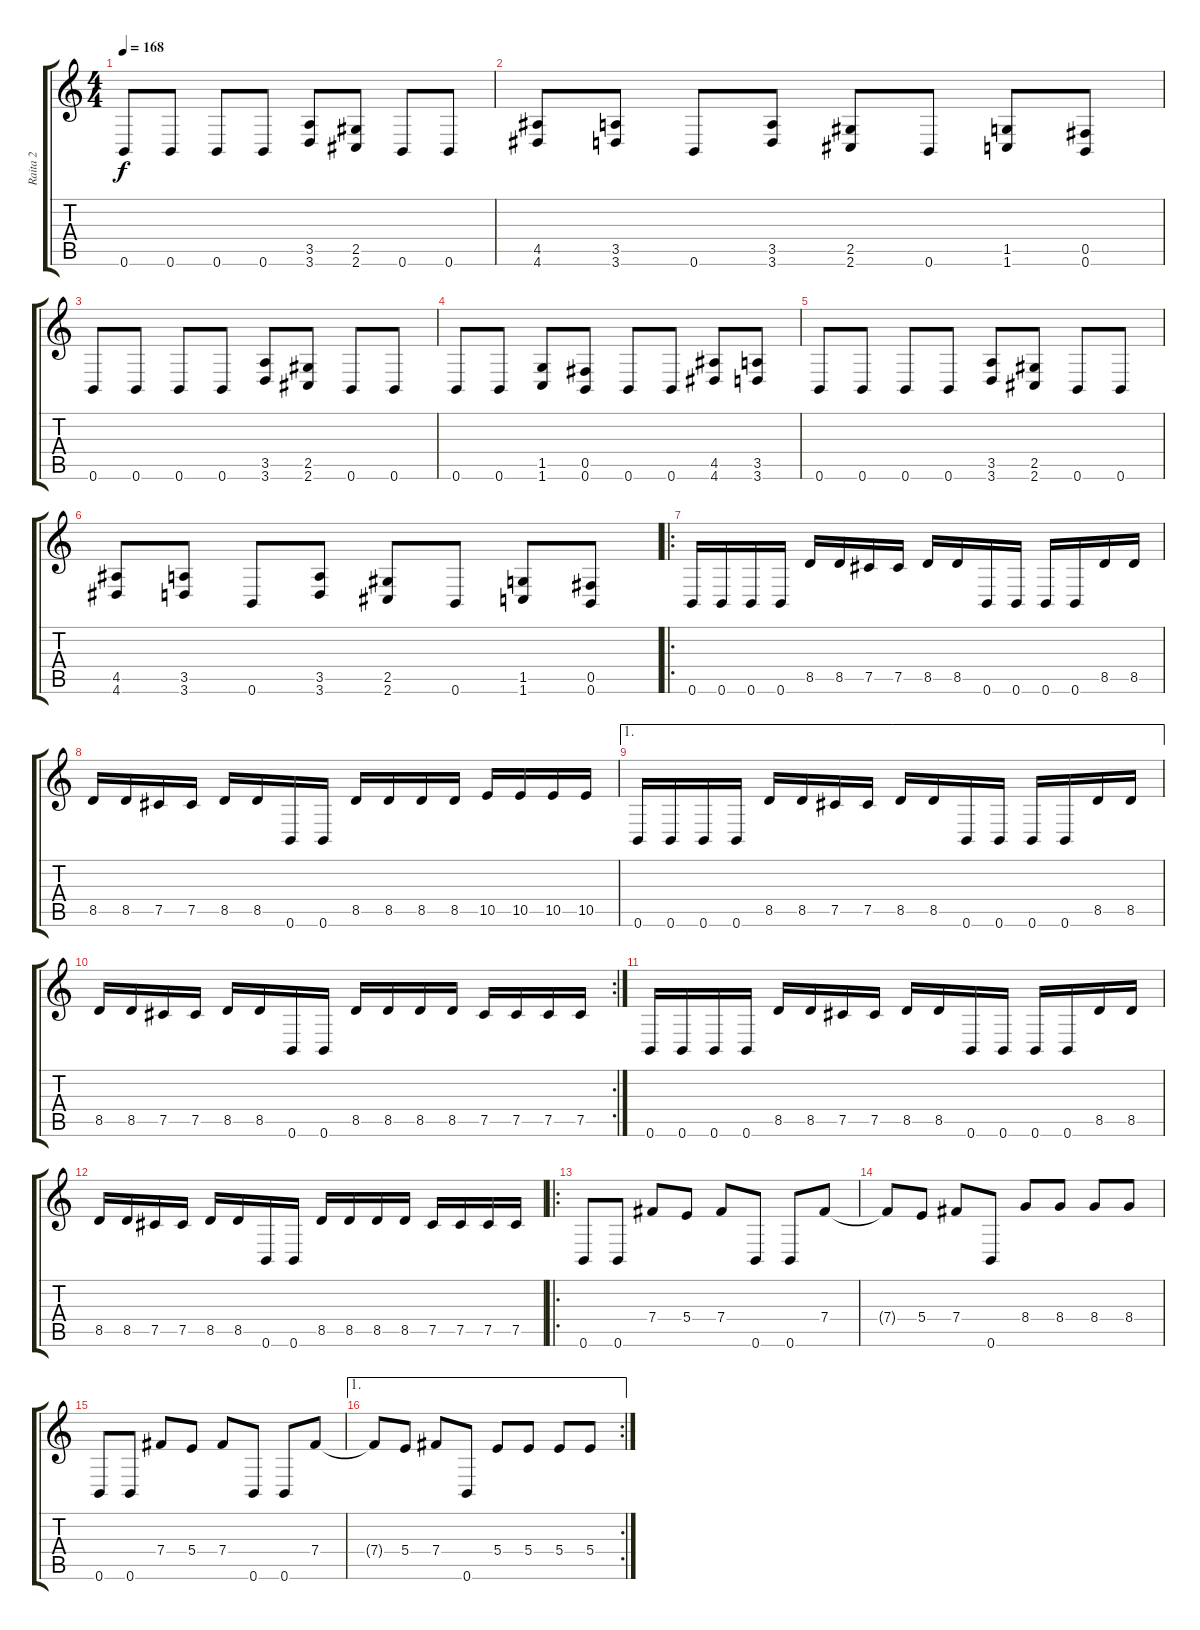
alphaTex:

\track ("Raita 2" "Raita 2") {instrument distortionguitar}
\staff {score tabs}
\tuning (Db4 Ab3 E3 B2 Gb2 B1) {hide}
\ts (4 4)
\tempo 168
\clef g2
\ks c
0.6.8{dy f} 0.6.8 0.6.8 0.6.8 (3.5 3.6).8 (2.5 2.6).8 0.6.8 0.6.8 |
(4.5 4.6).8 (3.5 3.6).8 0.6.8 (3.5 3.6).8 (2.5 2.6).8 0.6.8 (1.5 1.6).8 (0.5 0.6).8 |
0.6.8 0.6.8 0.6.8 0.6.8 (3.5 3.6).8 (2.5 2.6).8 0.6.8 0.6.8 |
0.6.8 0.6.8 (1.5 1.6).8 (0.5 0.6).8 0.6.8 0.6.8 (4.5 4.6).8 (3.5 3.6).8 |
0.6.8 0.6.8 0.6.8 0.6.8 (3.5 3.6).8 (2.5 2.6).8 0.6.8 0.6.8 |
(4.5 4.6).8 (3.5 3.6).8 0.6.8 (3.5 3.6).8 (2.5 2.6).8 0.6.8 (1.5 1.6).8 (0.5 0.6).8 |
\ro
0.6.16 0.6.16 0.6.16 0.6.16 8.5.16 8.5.16 7.5.16 7.5.16 8.5.16 8.5.16 0.6.16 0.6.16 0.6.16 0.6.16 8.5.16 8.5.16 |
8.5.16 8.5.16 7.5.16 7.5.16 8.5.16 8.5.16 0.6.16 0.6.16 8.5.16 8.5.16 8.5.16 8.5.16 10.5.16 10.5.16 10.5.16 10.5.16 |
\ae 1
0.6.16 0.6.16 0.6.16 0.6.16 8.5.16 8.5.16 7.5.16 7.5.16 8.5.16 8.5.16 0.6.16 0.6.16 0.6.16 0.6.16 8.5.16 8.5.16 |
\rc 2
8.5.16 8.5.16 7.5.16 7.5.16 8.5.16 8.5.16 0.6.16 0.6.16 8.5.16 8.5.16 8.5.16 8.5.16 7.5.16 7.5.16 7.5.16 7.5.16 |
0.6.16 0.6.16 0.6.16 0.6.16 8.5.16 8.5.16 7.5.16 7.5.16 8.5.16 8.5.16 0.6.16 0.6.16 0.6.16 0.6.16 8.5.16 8.5.16 |
8.5.16 8.5.16 7.5.16 7.5.16 8.5.16 8.5.16 0.6.16 0.6.16 8.5.16 8.5.16 8.5.16 8.5.16 7.5.16 7.5.16 7.5.16 7.5.16 |
\ro
0.6.8 0.6.8 7.4.8 5.4.8 7.4.8 0.6.8 0.6.8 7.4.8 |
7.4{t}.8 5.4.8 7.4.8 0.6.8 8.4.8 8.4.8 8.4.8 8.4.8 |
0.6.8 0.6.8 7.4.8 5.4.8 7.4.8 0.6.8 0.6.8 7.4.8 |
\ae 1
\rc 2
7.4{t}.8 5.4.8 7.4.8 0.6.8 5.4.8 5.4.8 5.4.8 5.4.8
